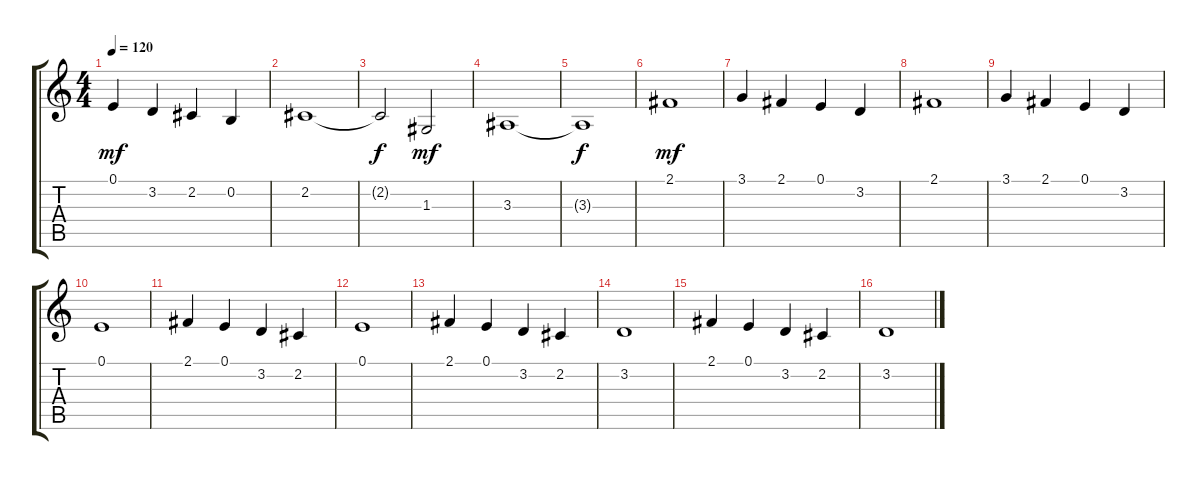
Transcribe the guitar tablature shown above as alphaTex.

\track "" {instrument brightacousticpiano}
\staff {score tabs}
\tuning (E4 B3 G3 D3 A2 E2) {hide}
\ts (4 4)
\tempo 120
\clef g2
\ks c
0.1.4{dy mf} 3.2.4 2.2.4 0.2.4 |
2.2.1 |
2.2{t}.2{dy f} 1.3.2{dy mf} |
3.3.1 |
3.3{t}.1{dy f} |
2.1.1{dy mf} |
3.1.4 2.1.4 0.1.4 3.2.4 |
2.1.1 |
3.1.4 2.1.4 0.1.4 3.2.4 |
0.1.1 |
2.1.4 0.1.4 3.2.4 2.2.4 |
0.1.1 |
2.1.4 0.1.4 3.2.4 2.2.4 |
3.2.1 |
2.1.4 0.1.4 3.2.4 2.2.4 |
3.2.1
